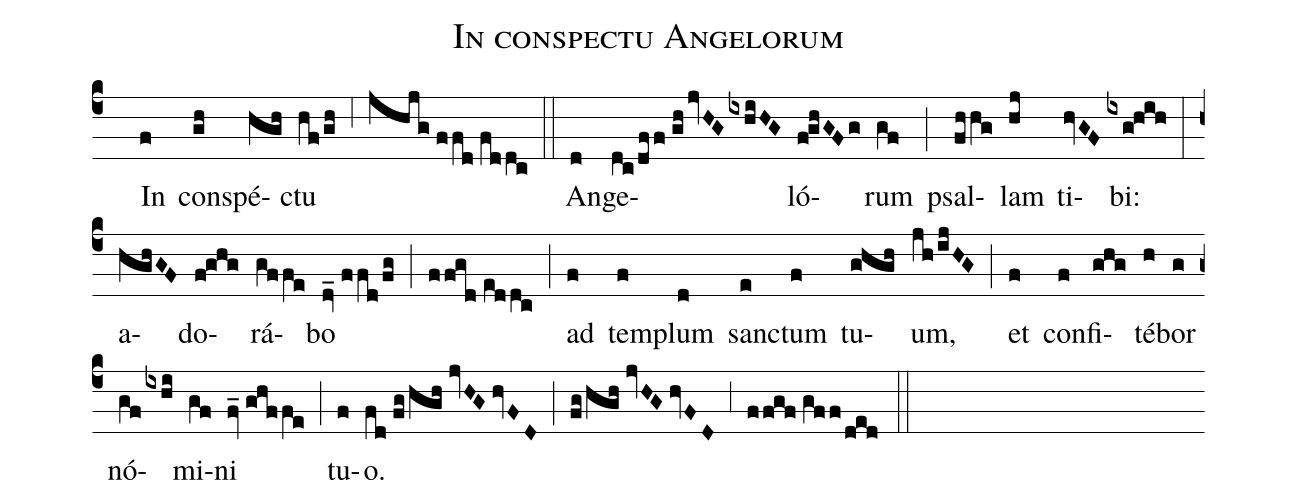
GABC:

name:In conspectu Angelorum;
mode:I;
office-part:Offertoria;
%%
(c4) () In(f) con(gh)spé(hgh)ctu(hf/gh) (,6) (jhjg//ffd//fddc) (::) An(d)ge(dc/dff//gh/jvHG/ixhiHG)ló(f!ghGFg)rum(gf) (;) psal(fhhg)lam(hj) ti(hvGF)bi:(ixg!hih) (:) a(hghGF)do(f!ghg)rá(gffe)bo(dv_//ffd/fg) (;) (ffgd//eddc) (;) ad(f) tem(f)plum(d) san(e)ctum(f) tu(ghgh)um,(jh/ijHG) (;) et(f) con(f)fi(ghg)té(h)bor(g) nó(gf/ixhi)mi(gf)ni(fv_//ghffe) (;) tu(f)o.(fd//fg/hgh//jvHG//hvFD) (;) (fg/hgh//jvHG//hvFD) (,3) (ffgf//gff/ded) (::)
